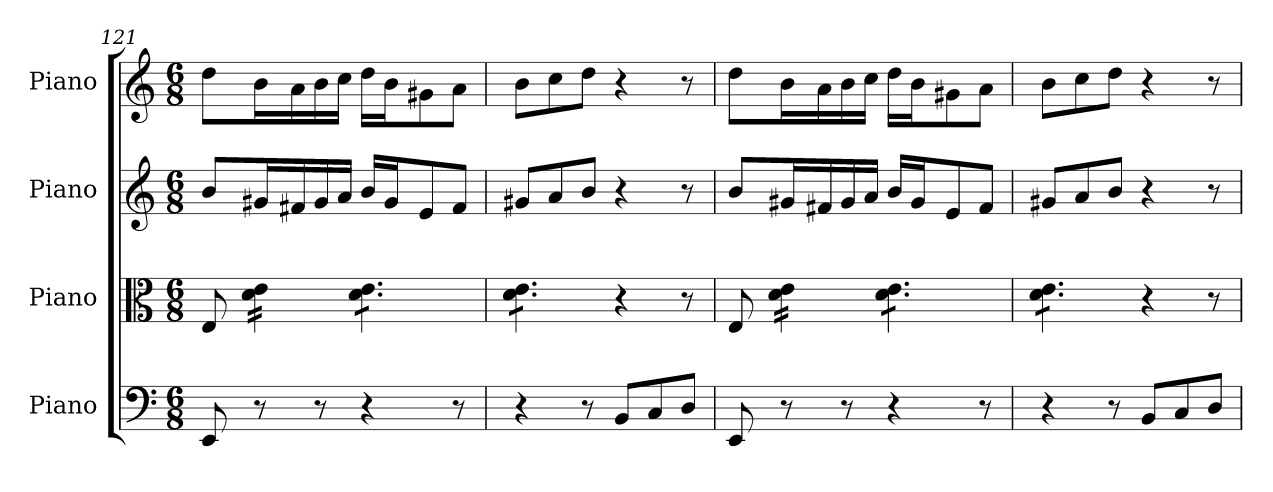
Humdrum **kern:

**kern	**kern	**kern	**kern
*part4	*part3	*part2	*part1
*staff4	*staff3	*staff2	*staff1
*I"Piano	*I"Piano	*I"Piano	*I"Piano
*I'Pno	*I'Pno	*I'Pno	*I'Pno
*clefF4	*clefC3	*clefG2	*clefG2
*k[]	*k[]	*k[]	*k[]
*M6/8	*M6/8	*M6/8	*M6/8
=121	=121	=121	=121
8EE/	8E/	8b/L	8dd\L
*	*tremolo	*	*
8r	16d\ 16e\LL	16g#X/L	16b\L
.	16d\ 16e\	16f#X/	16a\
8r	16d\ 16e\	16g#/	16b\
.	16d\ 16e\JJ	16a/JJ	16cc\JJ
4r	8d\ 8e\L	16b/LL	16dd\LL
.	.	16g#/J	16b\J
.	8d\ 8e\	8e/	8g#X\
8r	8d\ 8e\J	8f#/J	8a\J
=122	=122	=122	=122
4r	8d\ 8e\L	8g#X/L	8b\L
.	8d\ 8e\	8a/	8cc\
8r	8d\ 8e\J	8b/J	8dd\J
*	*Xtremolo	*	*
8BB/L	4r	4r	4r
8C/	.	.	.
8D/J	8r	8r	8r
!!LO:LB:g=z
=123	=123	=123	=123
8EE/	8E/	8b/L	8dd\L
*	*tremolo	*	*
8r	16d\ 16e\LL	16g#X/L	16b\L
.	16d\ 16e\	16f#X/	16a\
8r	16d\ 16e\	16g#/	16b\
.	16d\ 16e\JJ	16a/JJ	16cc\JJ
4r	8d\ 8e\L	16b/LL	16dd\LL
.	.	16g#/J	16b\J
.	8d\ 8e\	8e/	8g#X\
8r	8d\ 8e\J	8f#/J	8a\J
=124	=124	=124	=124
4r	8d\ 8e\L	8g#X/L	8b\L
.	8d\ 8e\	8a/	8cc\
8r	8d\ 8e\J	8b/J	8dd\J
*	*Xtremolo	*	*
8BB/L	4r	4r	4r
8C/	.	.	.
8D/J	8r	8r	8r
=	=	=	=
*-	*-	*-	*-
